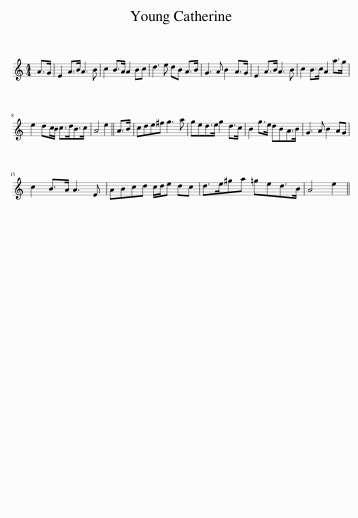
X:1
L:1/8
M:4/4
I:linebreak $
K:C
V:1 treble
V:1
 A>G | E2 A>B A3 B | c2 B>A A2 Bc | d3 e dB A>B | G3 A B2 A>G | %5
 E2 A>B A3 B | c2 B>c A2 a>g |$ e2 dc/B/ c>dB>c | A4 e2 || A>B | %10
 cde^f g3 a | ged>e g2 d>c | B2 g>e dBA>B | G3 A B2 AG |$ c2 B>A A3 E | %15
 ABcd c/d/e dc | d>e^ga =ged>B | A4 e2 || %18
